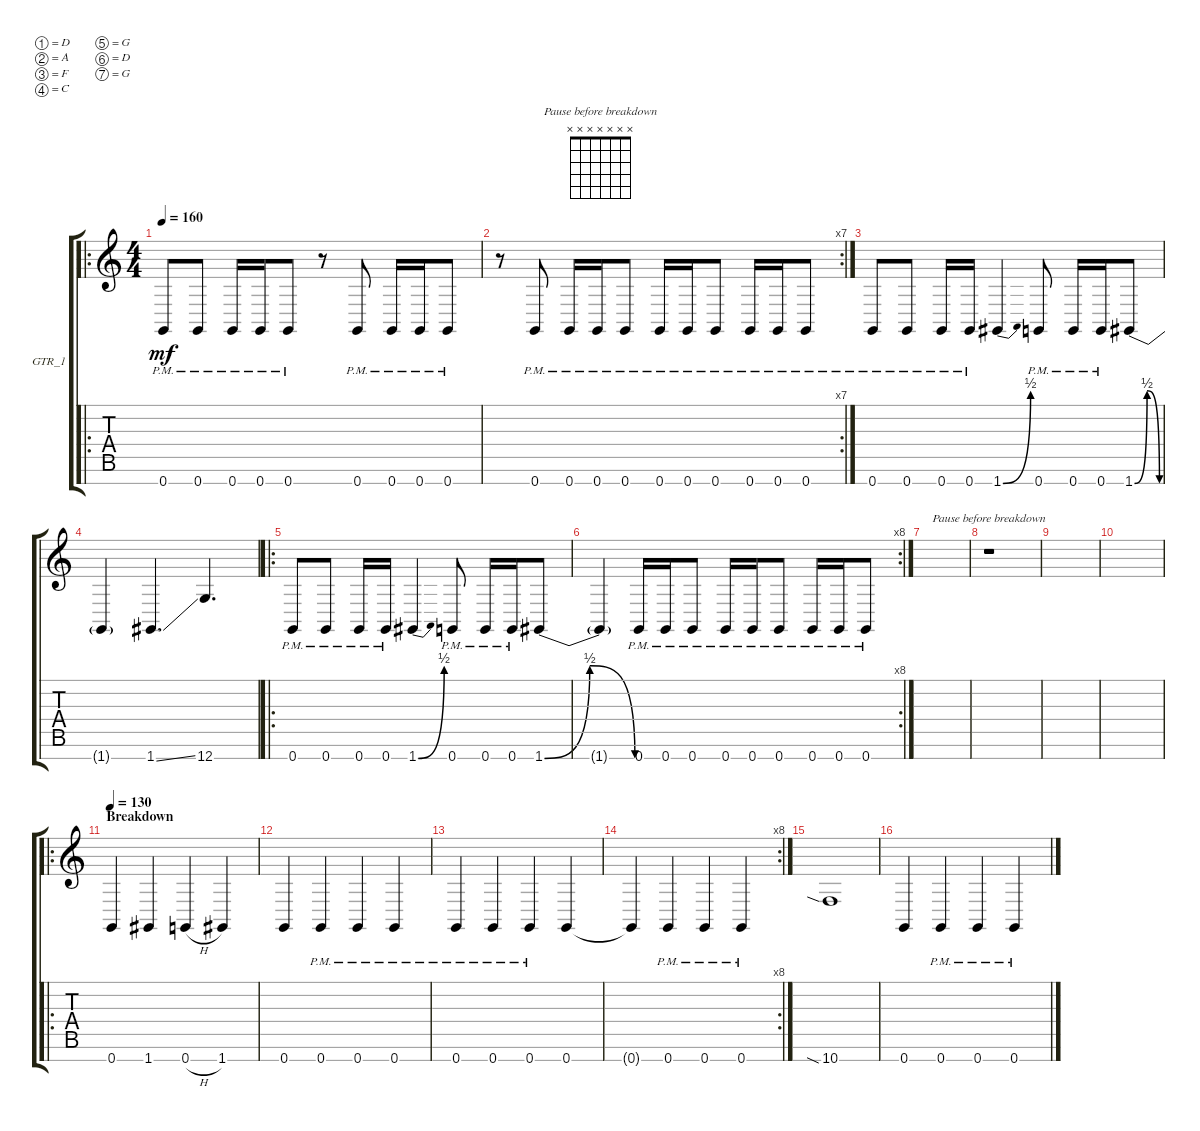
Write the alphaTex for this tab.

\defaultSystemsLayout 4
\bracketExtendMode groupsimilarinstruments
\firstSystemTrackNameOrientation horizontal
\otherSystemsTrackNameOrientation horizontal
\track ("GTR_1" "GTR_1") {instrument distortionguitar}
\staff {score tabs}
\tuning (D4 A3 F3 C3 G2 D2 G1)
\chord ("Pause before breakdown" x x x x x x x)
\ro
\ts (4 4)
\tempo 160
\clef g2
\ks c
0.7{pm}.8{dy mf} 0.7{pm}.8 0.7{pm}.16 0.7{pm}.16 0.7{pm}.8 r.8 0.7{pm}.8 0.7{pm}.16 0.7{pm}.16 0.7{pm}.8 |
\rc 7
r.8 0.7{pm}.8 0.7{pm}.16 0.7{pm}.16 0.7{pm}.8 0.7{pm}.16 0.7{pm}.16 0.7{pm}.8 0.7{pm}.16 0.7{pm}.16 0.7{pm}.8 |
0.7{pm}.8 0.7{pm}.8 0.7{pm}.16 0.7{pm}.16 1.7{be (bend 0 0 15 2)}.4 0.7{pm}.8 0.7{pm}.16 0.7{pm}.16 1.7{be (bendrelease 0 0 20.4 2 36.6 2 59.4 0)}.8 |
1.7{t}.4 1.7{ss}.4{d} 12.7.4{d} |
\ro
0.7{pm}.8 0.7{pm}.8 0.7{pm}.16 0.7{pm}.16 1.7{be (bend 0 0 15 2)}.4 0.7{pm}.8 0.7{pm}.16 0.7{pm}.16 1.7{be (bendrelease 0 0 20.4 2 36.6 2 59.4 0)}.8 |
\rc 8
1.7{t}.4 0.7{pm}.16 0.7{pm}.16 0.7{pm}.8 0.7{pm}.16 0.7{pm}.16 0.7{pm}.8 0.7{pm}.16 0.7{pm}.16 0.7{pm}.8 |
|
r.1{ch "Pause before breakdown"} |
|
|
\ro
\section ("" "Breakdown")
\tempo 130
0.7.4 1.7.4 0.7{h}.4 1.7.4 |
0.7.4 0.7{pm}.4 0.7{pm}.4 0.7{pm}.4 |
0.7{pm}.4 0.7{pm}.4 0.7{pm}.4 0.7.4 |
\rc 8
0.7{t}.4 0.7{pm}.4 0.7{pm}.4 0.7{pm}.4 |
10.7{sia}.1 |
0.7.4 0.7{pm}.4 0.7{pm}.4 0.7{pm}.4
